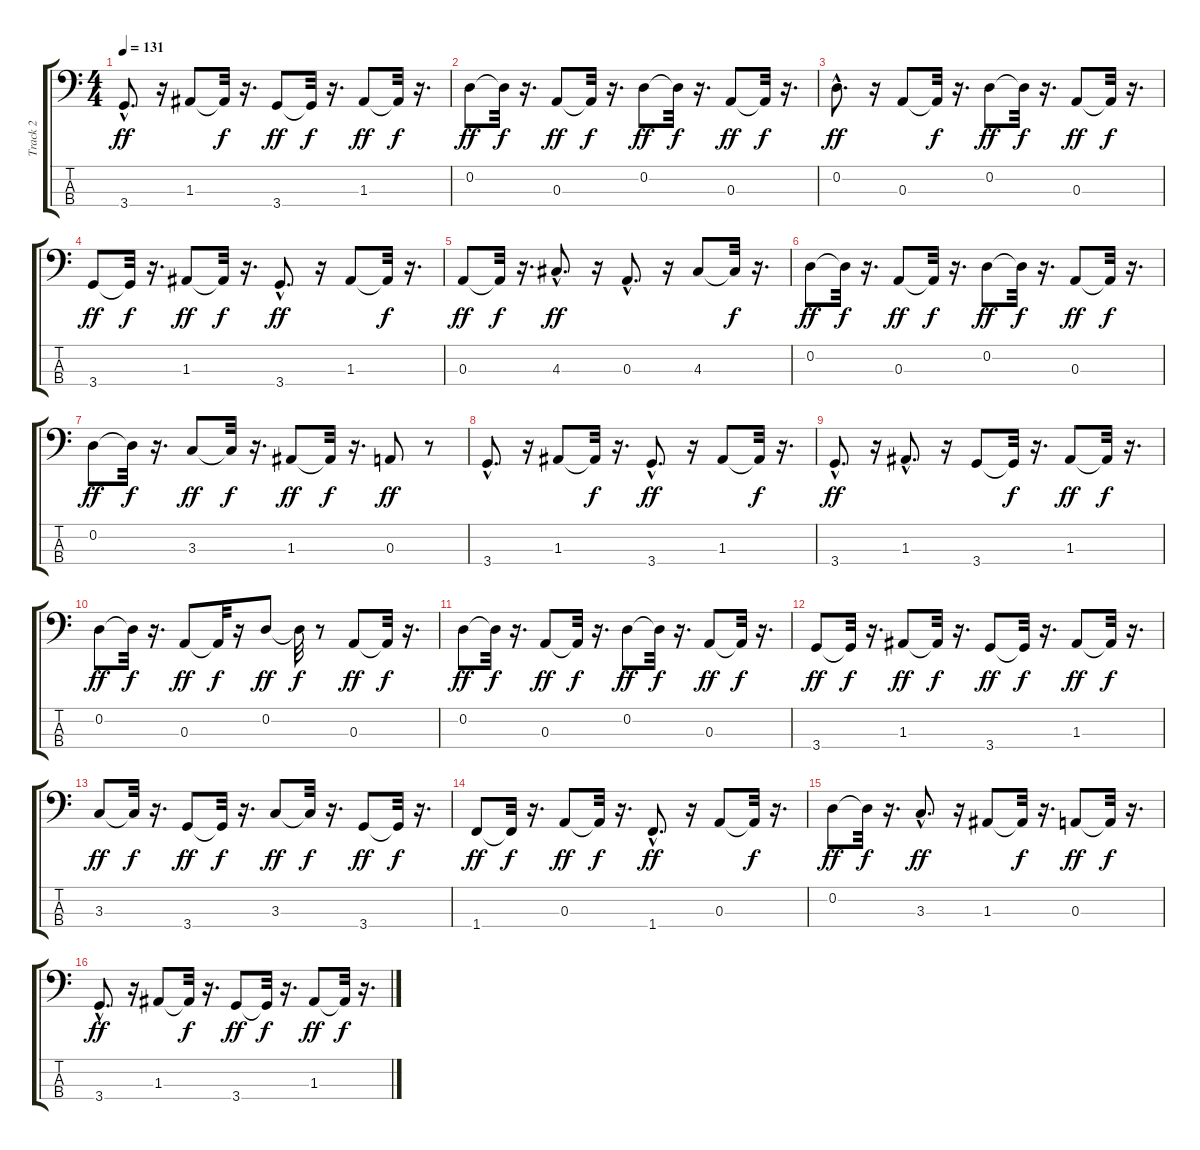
\track ("Track 2" "Track 2") {instrument electricbassfinger}
\staff {score tabs}
\tuning (G2 D2 A1 E1) {hide}
\ts (4 4)
\tempo 131
\clef f4
\ks c
3.4{hac}.8{d dy ff} r.16 1.3.8 1.3{t}.32{dy f} r.16{d} 3.4.8{dy ff} 3.4{t}.32{dy f} r.16{d} 1.3.8{dy ff} 1.3{t}.32{dy f} r.16{d} |
0.2.8{dy ff} 0.2{t}.32{dy f} r.16{d} 0.3.8{dy ff} 0.3{t}.32{dy f} r.16{d} 0.2.8{dy ff} 0.2{t}.32{dy f} r.16{d} 0.3.8{dy ff} 0.3{t}.32{dy f} r.16{d} |
0.2{hac}.8{d dy ff} r.16 0.3.8 0.3{t}.32{dy f} r.16{d} 0.2.8{dy ff} 0.2{t}.32{dy f} r.16{d} 0.3.8{dy ff} 0.3{t}.32{dy f} r.16{d} |
3.4.8{dy ff} 3.4{t}.32{dy f} r.16{d} 1.3.8{dy ff} 1.3{t}.32{dy f} r.16{d} 3.4{hac}.8{d dy ff} r.16 1.3.8 1.3{t}.32{dy f} r.16{d} |
0.3.8{dy ff} 0.3{t}.32{dy f} r.16{d} 4.3{hac}.8{d dy ff} r.16 0.3{hac}.8{d} r.16 4.3.8 4.3{t}.32{dy f} r.16{d} |
0.2.8{dy ff} 0.2{t}.32{dy f} r.16{d} 0.3.8{dy ff} 0.3{t}.32{dy f} r.16{d} 0.2.8{dy ff} 0.2{t}.32{dy f} r.16{d} 0.3.8{dy ff} 0.3{t}.32{dy f} r.16{d} |
0.2.8{dy ff} 0.2{t}.32{dy f} r.16{d} 3.3.8{dy ff} 3.3{t}.32{dy f} r.16{d} 1.3.8{dy ff} 1.3{t}.32{dy f} r.16{d} 0.3.8{dy ff} r.8 |
3.4{hac}.8{d} r.16 1.3.8 1.3{t}.32{dy f} r.16{d} 3.4{hac}.8{d dy ff} r.16 1.3.8 1.3{t}.32{dy f} r.16{d} |
3.4{hac}.8{d dy ff} r.16 1.3{hac}.8{d} r.16 3.4.8 3.4{t}.32{dy f} r.16{d} 1.3.8{dy ff} 1.3{t}.32{dy f} r.16{d} |
0.2.8{dy ff} 0.2{t}.32{dy f} r.16{d} 0.3.8{dy ff} 0.3{t}.32{dy f} r.16 0.2.8{dy ff} 0.2{t}.32{dy f} r.8 0.3.8{dy ff} 0.3{t}.32{dy f} r.16{d} |
0.2.8{dy ff} 0.2{t}.32{dy f} r.16{d} 0.3.8{dy ff} 0.3{t}.32{dy f} r.16{d} 0.2.8{dy ff} 0.2{t}.32{dy f} r.16{d} 0.3.8{dy ff} 0.3{t}.32{dy f} r.16{d} |
3.4.8{dy ff} 3.4{t}.32{dy f} r.16{d} 1.3.8{dy ff} 1.3{t}.32{dy f} r.16{d} 3.4.8{dy ff} 3.4{t}.32{dy f} r.16{d} 1.3.8{dy ff} 1.3{t}.32{dy f} r.16{d} |
3.3.8{dy ff} 3.3{t}.32{dy f} r.16{d} 3.4.8{dy ff} 3.4{t}.32{dy f} r.16{d} 3.3.8{dy ff} 3.3{t}.32{dy f} r.16{d} 3.4.8{dy ff} 3.4{t}.32{dy f} r.16{d} |
1.4.8{dy ff} 1.4{t}.32{dy f} r.16{d} 0.3.8{dy ff} 0.3{t}.32{dy f} r.16{d} 1.4{hac}.8{d dy ff} r.16 0.3.8 0.3{t}.32{dy f} r.16{d} |
0.2.8{dy ff} 0.2{t}.32{dy f} r.16{d} 3.3{hac}.8{d dy ff} r.16 1.3.8 1.3{t}.32{dy f} r.16{d} 0.3.8{dy ff} 0.3{t}.32{dy f} r.16{d} |
3.4{hac}.8{d dy ff} r.16 1.3.8 1.3{t}.32{dy f} r.16{d} 3.4.8{dy ff} 3.4{t}.32{dy f} r.16{d} 1.3.8{dy ff} 1.3{t}.32{dy f} r.16{d}
